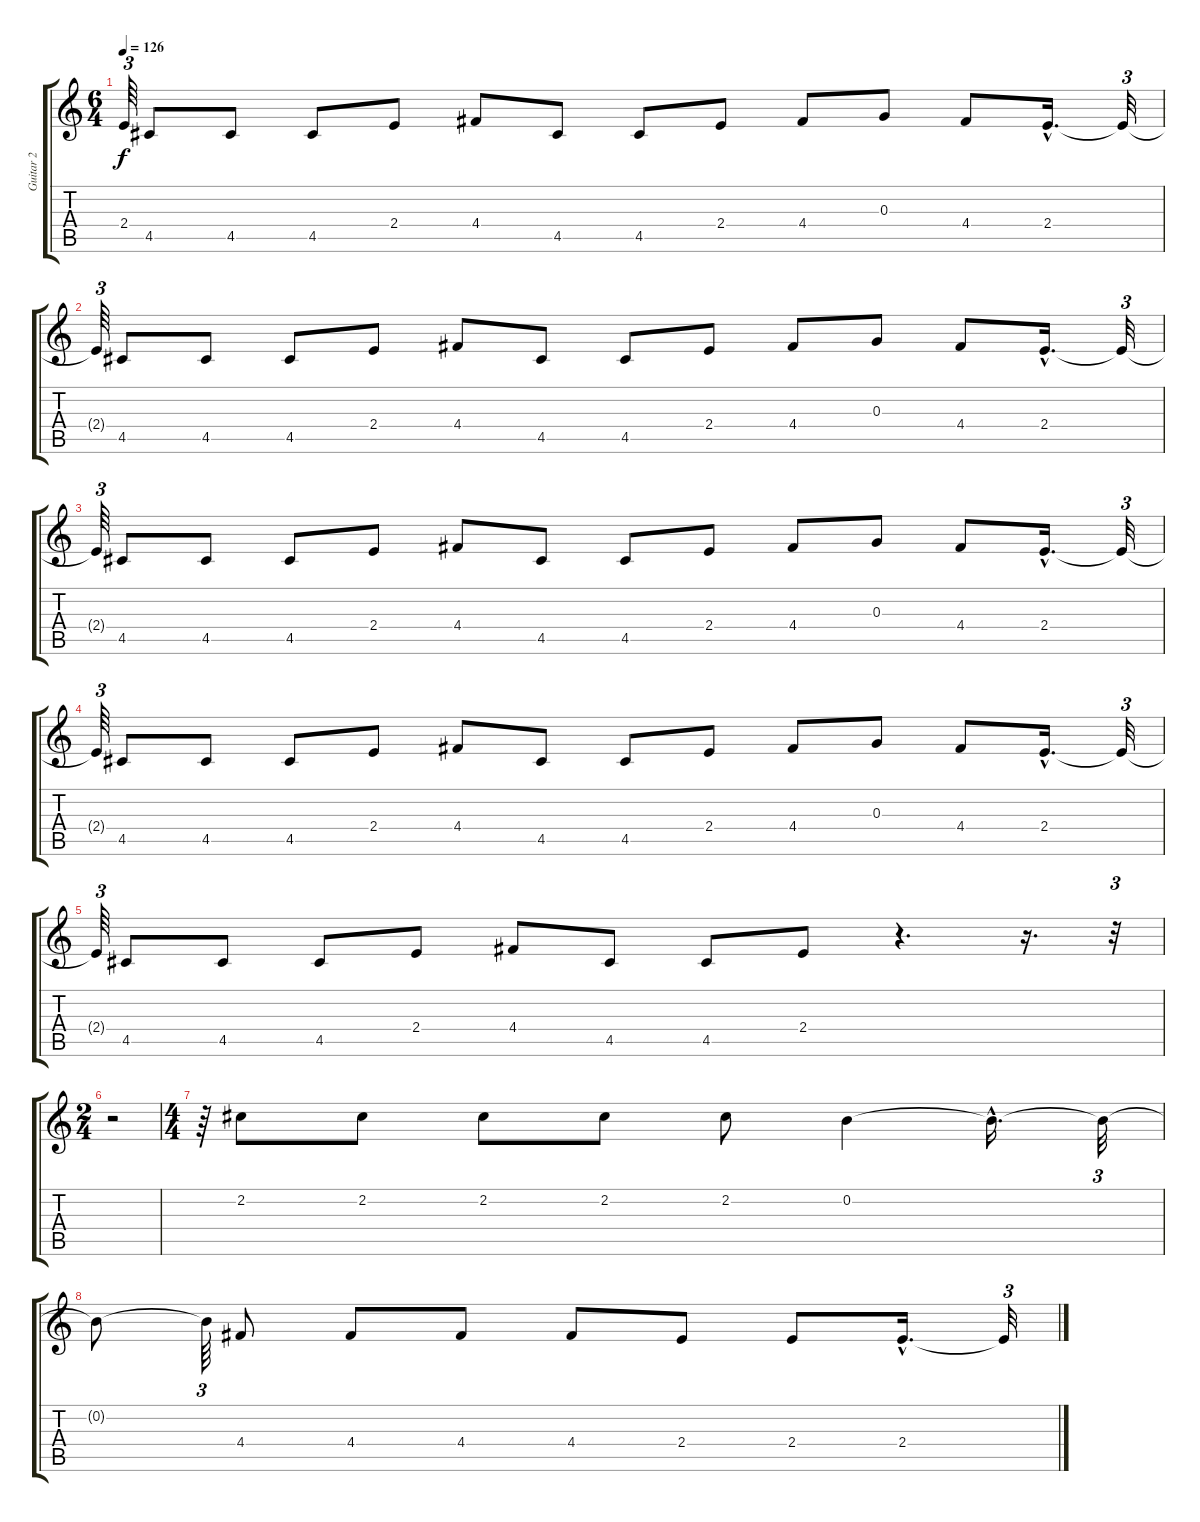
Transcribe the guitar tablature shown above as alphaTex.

\track ("Guitar 2" "Guitar 2") {instrument electricguitarclean}
\staff {score tabs}
\tuning (E4 B3 G3 D3 A2 E2) {hide}
\ts (6 4)
\tempo 126
\clef g2
\ks c
2.4{t}.64{tu (3 2) dy f} 4.5.8 4.5.8 4.5.8 2.4.8 4.4.8 4.5.8 4.5.8 2.4.8 4.4.8 0.3.8 4.4.8 2.4{hac}.16{d} 2.4{t}.32{tu (3 2)} |
2.4{t}.64{tu (3 2)} 4.5.8 4.5.8 4.5.8 2.4.8 4.4.8 4.5.8 4.5.8 2.4.8 4.4.8 0.3.8 4.4.8 2.4{hac}.16{d} 2.4{t}.32{tu (3 2)} |
2.4{t}.64{tu (3 2)} 4.5.8 4.5.8 4.5.8 2.4.8 4.4.8 4.5.8 4.5.8 2.4.8 4.4.8 0.3.8 4.4.8 2.4{hac}.16{d} 2.4{t}.32{tu (3 2)} |
2.4{t}.64{tu (3 2)} 4.5.8 4.5.8 4.5.8 2.4.8 4.4.8 4.5.8 4.5.8 2.4.8 4.4.8 0.3.8 4.4.8 2.4{hac}.16{d} 2.4{t}.32{tu (3 2)} |
2.4{t}.64{tu (3 2)} 4.5.8 4.5.8 4.5.8 2.4.8 4.4.8 4.5.8 4.5.8 2.4.8 r.4{d} r.16{d} r.32{tu (3 2)} |
\ts (2 4)
r.2 |
\ts (4 4)
r.64{tu (3 2)} 2.2.8{instrument distortionguitar} 2.2.8 2.2.8 2.2.8 2.2.8 0.2.4 0.2{hac t}.16{d} 0.2{t}.32{tu (3 2)} |
0.2{t}.8 0.2{t}.64{tu (3 2)} 4.4.8 4.4.8 4.4.8 4.4.8 2.4.8 2.4.8 2.4{hac}.16{d} 2.4{t}.32{tu (3 2)}
